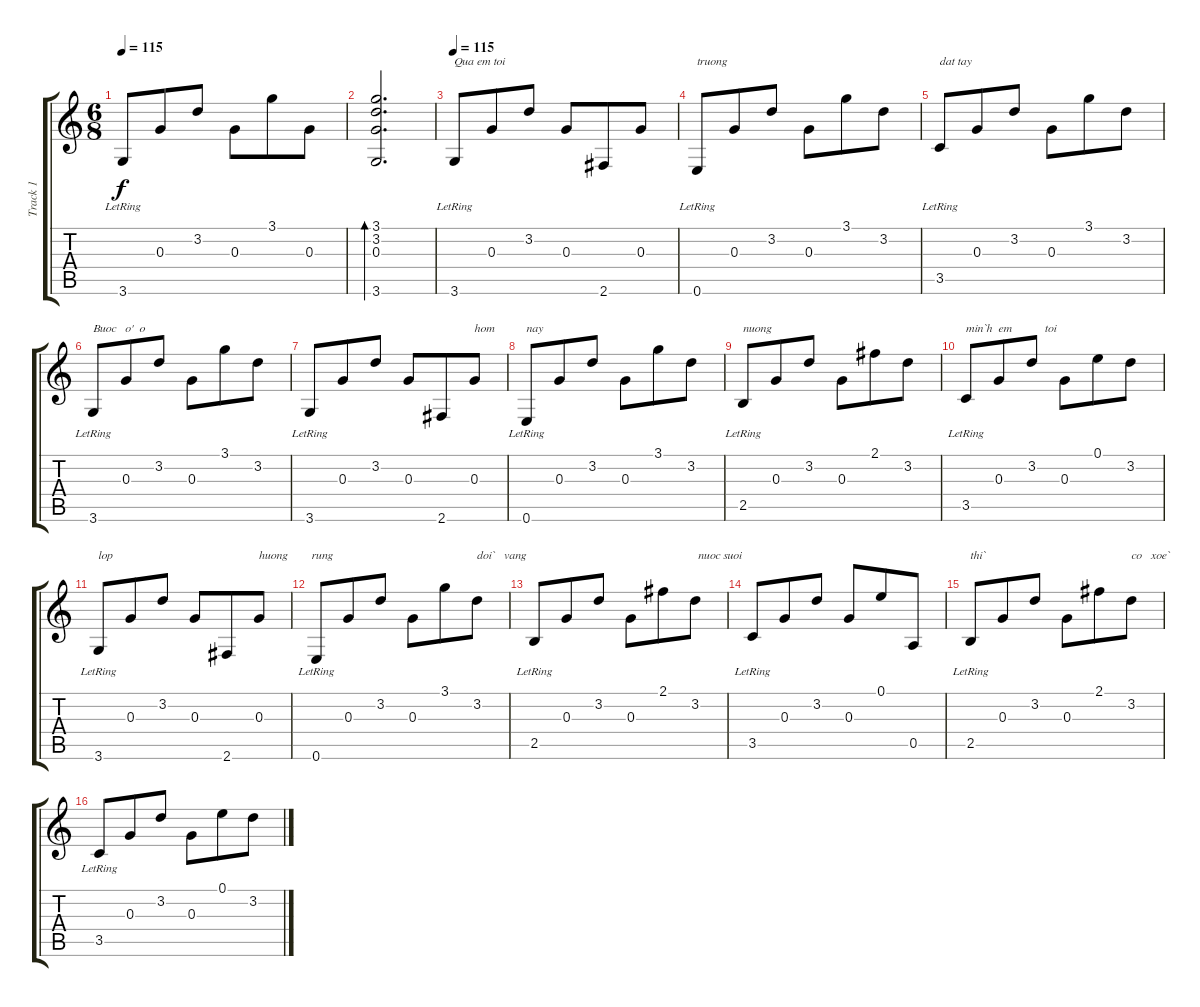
\track ("Track 1" "Track 1") {instrument acousticguitarsteel}
\staff {score tabs}
\tuning (E4 B3 G3 D3 A2 E2) {hide}
\ts (6 8)
\tempo 115
\clef g2
\ks c
3.6{lr}.8{dy f} 0.3.8 3.2.8 0.3.8 3.1.8 0.3.8 |
(3.1 3.2 0.3 3.6).2{d bd 240} |
\tempo 115
3.6{lr}.8{txt "Qua em toi  "} 0.3.8 3.2.8 0.3.8 2.6.8 0.3.8 |
0.6{lr}.8{txt "truong"} 0.3.8 3.2.8 0.3.8 3.1.8 3.2.8 |
3.5{lr}.8{txt "dat tay"} 0.3.8 3.2.8 0.3.8 3.1.8 3.2.8 |
3.6{lr}.8{txt "Buoc   o'  o"} 0.3.8 3.2.8 0.3.8 3.1.8 3.2.8 |
3.6{lr}.8 0.3.8 3.2.8 0.3.8 2.6.8 0.3.8{txt "hom"} |
0.6{lr}.8{txt "nay"} 0.3.8 3.2.8 0.3.8 3.1.8 3.2.8 |
2.5{lr}.8{txt "nuong"} 0.3.8 3.2.8 0.3.8 2.1.8 3.2.8 |
3.5{lr}.8{txt "min`h  em           toi"} 0.3.8 3.2.8 0.3.8 0.1.8 3.2.8 |
3.6{lr}.8{txt "lop"} 0.3.8 3.2.8 0.3.8 2.6.8 0.3.8{txt "huong        rung"} |
0.6{lr}.8 0.3.8 3.2.8 0.3.8 3.1.8 3.2.8{txt "doi`   vang"} |
2.5{lr}.8 0.3.8 3.2.8 0.3.8 2.1.8 3.2.8{txt " nuoc suoi"} |
3.5{lr}.8 0.3.8 3.2.8 0.3.8 0.1.8 0.5.8 |
2.5{lr}.8{txt "thi`"} 0.3.8 3.2.8 0.3.8 2.1.8 3.2.8{txt "co   xoe`"} |
3.5{lr}.8 0.3.8 3.2.8 0.3.8 0.1.8 3.2.8
